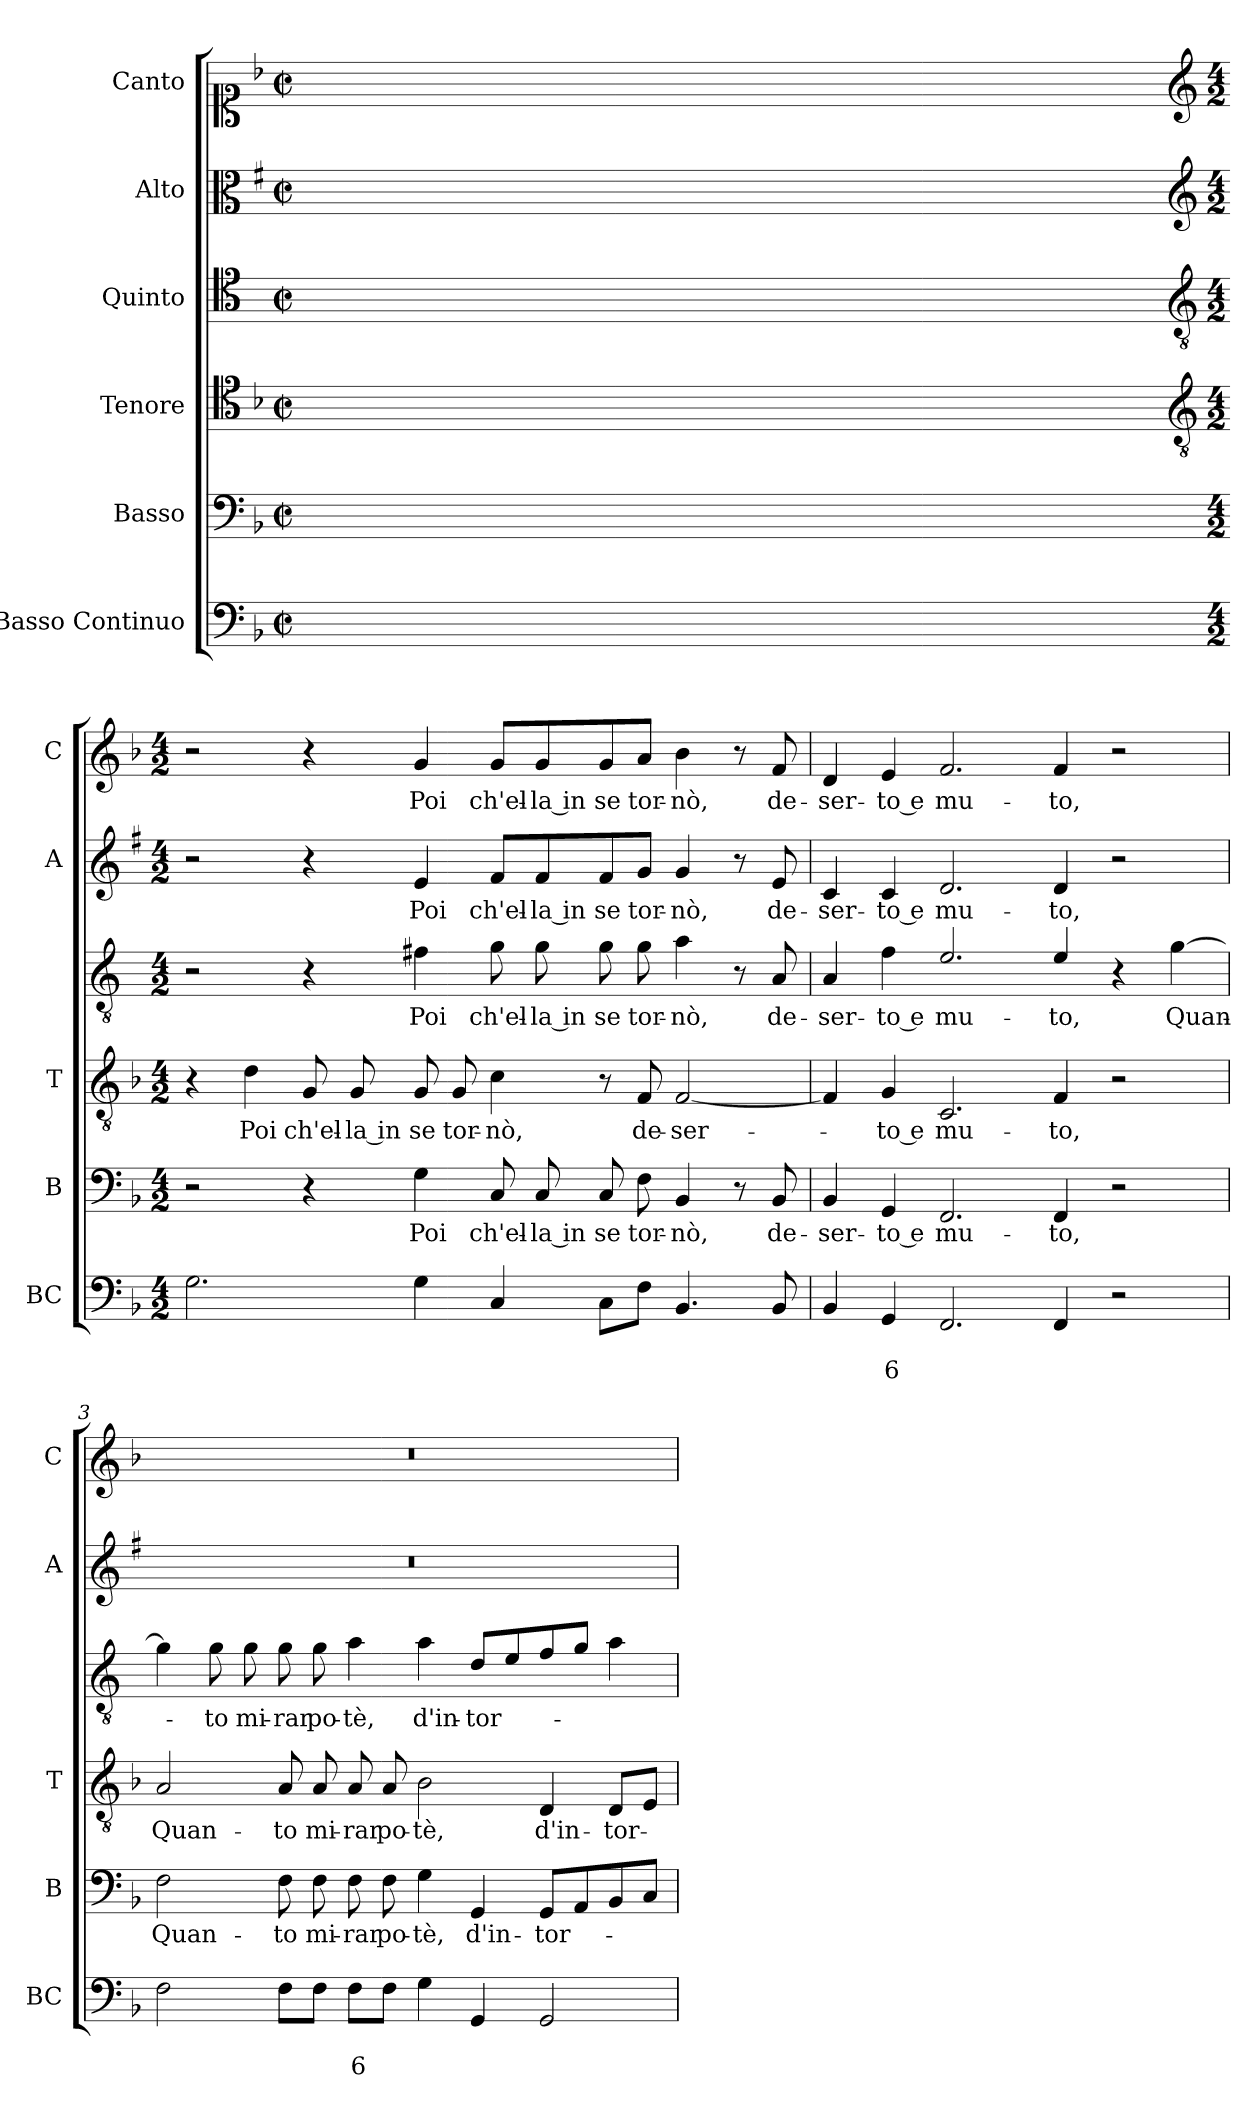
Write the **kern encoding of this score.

**kern	**text	**text	**kern	**text	**kern	**text	**kern	**text	**kern	**text	**kern	**text
*part6	*part6	*part6	*part5	*part5	*part4	*part4	*part3	*part3	*part2	*part2	*part1	*part1
*staff6	*staff6	*staff6	*staff5	*staff5	*staff4	*staff4	*staff3	*staff3	*staff2	*staff2	*staff1	*staff1
*I"Basso Continuo	*	*	*I"Basso	*	*I"Tenore	*	*I"Quinto	*	*I"Alto	*	*I"Canto	*
*I'BC	*	*	*I'B	*	*I'T	*	*	*	*I'A	*	*I'C	*
*clefF4	*	*	*clefF4	*	*clefC4	*	*clefC4	*	*clefC3	*	*clefC1	*
*	*	*	*	*	*	*	*ITrd4c7	*	*ITrd1c2	*	*	*
*k[b-]	*	*	*k[b-]	*	*k[b-]	*	*k[b-]	*	*k[b-]	*	*k[b-]	*
*F:	*	*	*F:	*	*F:	*	*F:	*	*F:	*	*F:	*
*M2/2	*	*	*M2/2	*	*M2/2	*	*M2/2	*	*M2/2	*	*M2/2	*
*met(c|)	*	*	*met(c|)	*	*met(c|)	*	*met(c|)	*	*met(c|)	*	*met(c|)	*
=	=	=	=	=	=	=	=	=	=	=	=	=
1ryy	.	.	1ryy	.	1ryy	.	1ryy	.	1ryy	.	1ryy	.
=1X-	=1X-	=1X-	=1X-	=1X-	=1X-	=1X-	=1X-	=1X-	=1X-	=1X-	=1X-	=1X-
4ryy	.	.	4ryy	.	4ryy	.	4ryy	.	4ryy	.	4ryy	.
4ryy	.	.	4ryy	.	4ryy	.	4ryy	.	4ryy	.	4ryy	.
4ryy	.	.	4ryy	.	4ryy	.	4ryy	.	4ryy	.	4ryy	.
4ryy	.	.	4ryy	.	4ryy	.	4ryy	.	4ryy	.	4ryy	.
=1-	=1-	=1-	=1-	=1-	=1-	=1-	=1-	=1-	=1-	=1-	=1-	=1-
*	*	*	*	*	*clefGv2	*	*clefGv2	*	*clefG2	*	*clefG2	*
*M4/2	*	*	*M4/2	*	*M4/2	*	*M4/2	*	*M4/2	*	*M4/2	*
2.G\	.	.	2r	.	4r	.	2r	.	2r	.	2r	.
!	!	!	!	!	!	!LO:LY:b	!	!	!	!	!	!
.	.	.	.	.	4d\	Poi	.	.	.	.	.	.
!	!	!	!	!	!	!LO:LY:b	!	!	!	!	!	!
.	.	.	4r	.	8G/	ch'el-	4r	.	4r	.	4r	.
!	!	!	!	!	!	!LO:LY:b	!	!	!	!	!	!
.	.	.	.	.	8G/	-la in	.	.	.	.	.	.
!	!	!	!	!LO:LY:b	!	!LO:LY:b	!	!LO:LY:b	!	!LO:LY:b	!	!LO:LY:b
4G\	.	.	4G\	Poi	8G/	se	4Bn\	Poi	4d/	Poi	4g/	Poi
!	!	!	!	!	!	!LO:LY:b	!	!	!	!	!	!
.	.	.	.	.	8G/	tor-	.	.	.	.	.	.
!	!	!	!	!LO:LY:b	!	!LO:LY:b	!	!LO:LY:b	!	!LO:LY:b	!	!LO:LY:b
4C/	.	.	8C/	ch'el-	4c\	-nò,	8c\	ch'el-	8e/L	ch'el-	8g/L	ch'el-
!	!	!	!	!LO:LY:b	!	!	!	!LO:LY:b	!	!LO:LY:b	!	!LO:LY:b
.	.	.	8C/	-la in	.	.	8c\	-la in	8e/	-la in	8g/	-la in
!	!	!	!	!LO:LY:b	!	!	!	!LO:LY:b	!	!LO:LY:b	!	!LO:LY:b
8C\L	.	.	8C/	se	8r	.	8c\	se	8e/	se	8g/	se
!	!	!	!	!LO:LY:b	!	!LO:LY:b	!	!LO:LY:b	!	!LO:LY:b	!	!LO:LY:b
8F\J	.	.	8F\	tor-	8F/	de-	8c\	tor-	8f/J	tor-	8a/J	tor-
!	!	!	!	!LO:LY:b	!	!LO:LY:b	!	!LO:LY:b	!	!LO:LY:b	!	!LO:LY:b
4.BB-/	.	.	4BB-/	-nò,	[2F/	-ser-	4d\	-nò,	4f/	-nò,	4b-\	-nò,
.	.	.	8r	.	.	.	8r	.	8r	.	8r	.
!	!	!	!	!LO:LY:b	!	!	!	!LO:LY:b	!	!LO:LY:b	!	!LO:LY:b
8BB-/	.	.	8BB-/	de-	.	.	8D/	de-	8d/	de-	8f/	de-
=2	=2	=2	=2	=2	=2	=2	=2	=2	=2	=2	=2	=2
!	!	!	!	!LO:LY:b	!	!	!	!LO:LY:b	!	!LO:LY:b	!	!LO:LY:b
4BB-/	.	.	4BB-/	-ser-	4F/]	.	4D/	-ser-	4B-/	-ser-	4d/	-ser-
!	!	!LO:LY:b	!	!LO:LY:b	!	!LO:LY:b	!	!LO:LY:b	!	!LO:LY:b	!	!LO:LY:b
4GG/	.	6	4GG/	-to e	4G/	-to e	4B-\	-to e	4B-/	-to e	4e/	-to e
!	!	!	!	!LO:LY:b	!	!LO:LY:b	!	!LO:LY:b	!	!LO:LY:b	!	!LO:LY:b
2.FF/	.	.	2.FF/	mu-	2.C/	mu-	2.A/	mu-	2.c/	mu-	2.f/	mu-
!	!	!	!	!LO:LY:b	!	!LO:LY:b	!	!LO:LY:b	!	!LO:LY:b	!	!LO:LY:b
4FF/	.	.	4FF/	-to,	4F/	-to,	4A/	-to,	4c/	-to,	4f/	-to,
2r	.	.	2r	.	2r	.	4r	.	2r	.	2r	.
!	!	!	!	!	!	!	!	!LO:LY:b	!	!	!	!
.	.	.	.	.	.	.	[4c\	Quan-	.	.	.	.
!!LO:LB:g=z
=3	=3	=3	=3	=3	=3	=3	=3	=3	=3	=3	=3	=3
!	!	!	!	!LO:LY:b	!	!LO:LY:b	!	!	!	!	!	!
2F\	.	.	2F\	Quan-	2A/	Quan-	4c\]	.	0r	.	0r	.
!	!	!	!	!	!	!	!	!LO:LY:b	!	!	!	!
.	.	.	.	.	.	.	8c\	-to	.	.	.	.
!	!	!	!	!	!	!	!	!LO:LY:b	!	!	!	!
.	.	.	.	.	.	.	8c\	mi-	.	.	.	.
!	!	!	!	!LO:LY:b	!	!LO:LY:b	!	!LO:LY:b	!	!	!	!
8F\L	.	.	8F\	-to	8A/	-to	8c\	-rar	.	.	.	.
!	!	!	!	!LO:LY:b	!	!LO:LY:b	!	!LO:LY:b	!	!	!	!
8F\J	.	.	8F\	mi-	8A/	mi-	8c\	po-	.	.	.	.
!	!	!LO:LY:b	!	!LO:LY:b	!	!LO:LY:b	!	!LO:LY:b	!	!	!	!
8F\L	.	6	8F\	-rar	8A/	-rar	4d\	-tè,	.	.	.	.
!	!	!	!	!LO:LY:b	!	!LO:LY:b	!	!	!	!	!	!
8F\J	.	.	8F\	po-	8A/	po-	.	.	.	.	.	.
!	!	!	!	!LO:LY:b	!	!LO:LY:b	!	!LO:LY:b	!	!	!	!
4G\	.	.	4G\	-tè,	2B-\	-tè,	4d\	d'in-	.	.	.	.
!	!	!	!	!LO:LY:b	!	!	!	!LO:LY:b	!	!	!	!
4GG/	.	.	4GG/	d'in-	.	.	8G/L	-tor-	.	.	.	.
.	.	.	.	.	.	.	8A/	.	.	.	.	.
!	!	!	!	!LO:LY:b	!	!LO:LY:b	!	!	!	!	!	!
2GG/	.	.	8GG/L	-tor-	4D/	d'in-	8B-/	.	.	.	.	.
.	.	.	8AA/	.	.	.	8c/J	.	.	.	.	.
!	!	!	!	!	!	!LO:LY:b	!	!	!	!	!	!
.	.	.	8BB-/	.	8D/L	-tor-	4d\	.	.	.	.	.
.	.	.	8C/J	.	8E/J	.	.	.	.	.	.	.
=	=	=	=	=	=	=	=	=	=	=	=	=
*-	*-	*-	*-	*-	*-	*-	*-	*-	*-	*-	*-	*-
